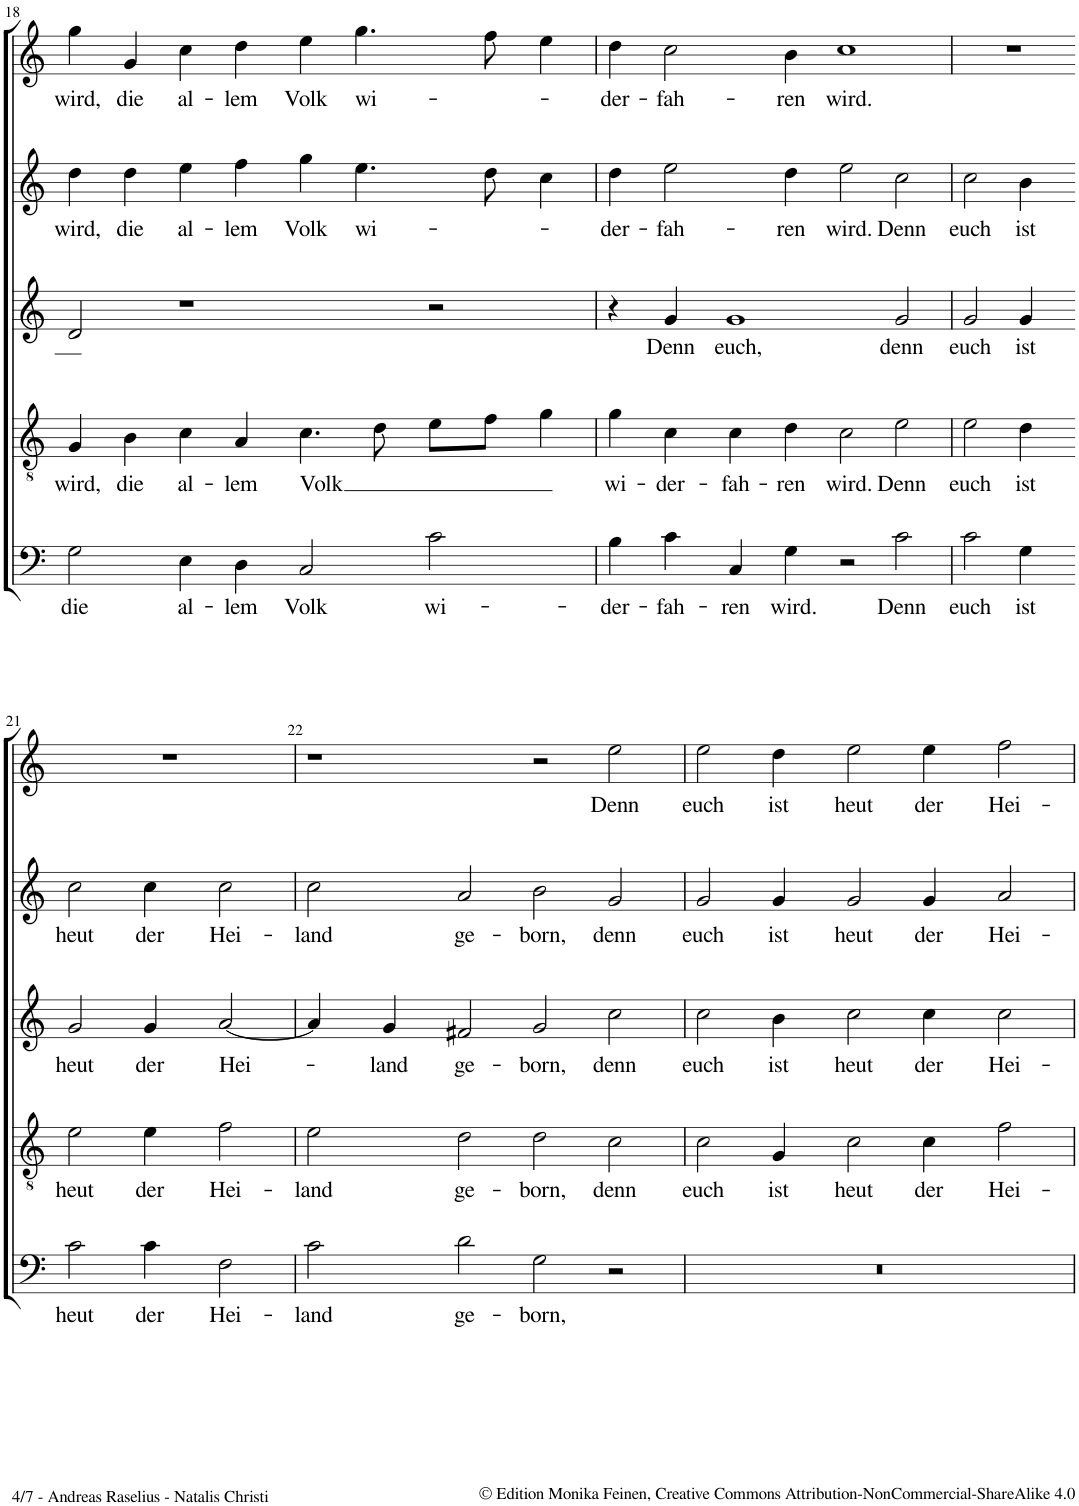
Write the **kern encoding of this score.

**kern	**text	**kern	**text	**kern	**text	**kern	**text	**kern	**text
*part5	*part5	*part4	*part4	*part3	*part3	*part2	*part2	*part1	*part1
*staff5	*staff5	*staff4	*staff4	*staff3	*staff3	*staff2	*staff2	*staff1	*staff1
*I"Bassus	*	*I"Tenor [Hypojonicus]	*	*I"Altus	*	*I"Quintus	*	*I"Cantus	*
!!LO:PB:g=z
*clefF4	*	*clefGv2	*	*clefG2	*	*clefG2	*	*clefG2	*
*k[]	*	*k[]	*	*k[]	*	*k[]	*	*k[]	*
*M4/2	*	*M4/2	*	*M4/2	*	*M4/2	*	*M4/2	*
*met(c)	*	*met(c)	*	*met(c)	*	*met(c)	*	*met(c)	*
=18	=18	=18	=18	=18	=18	=18	=18	=18	=18
!	!LO:LY:b	!	!LO:LY:b	!	!	!	!LO:LY:b	!	!LO:LY:b
2G\	die	4G/	wird,	2d/	.	4dd\	wird,	4gg\	wird,
!	!	!	!LO:LY:b	!	!	!	!LO:LY:b	!	!LO:LY:b
.	.	4B\	die	.	.	4dd\	die	4g/	die
!	!LO:LY:b	!	!LO:LY:b	!	!	!	!LO:LY:b	!	!LO:LY:b
4E\	al-	4c\	al-	1r	.	4ee\	al-	4cc\	al-
!	!LO:LY:b	!	!LO:LY:b	!	!	!	!LO:LY:b	!	!LO:LY:b
4D\	-lem	4A/	-lem	.	.	4ff\	-lem	4dd\	-lem
!	!LO:LY:b	!	!LO:LY:b	!	!	!	!LO:LY:b	!	!LO:LY:b
2C/	Volk	4.c\	Volk	.	.	4gg\	Volk	4ee\	Volk
!	!	!	!	!	!	!	!LO:LY:b	!	!LO:LY:b
.	.	.	.	.	.	4.ee\	wi-	4.gg\	wi-
.	.	8d\	.	.	.	.	.	.	.
!	!LO:LY:b	!	!	!	!	!	!	!	!
2c\	wi-	8e\L	.	2r	.	.	.	.	.
.	.	8f\J	.	.	.	8dd\	.	8ff\	.
.	.	4g\	.	.	.	4cc\	.	4ee\	.
=19	=19	=19	=19	=19	=19	=19	=19	=19	=19
!	!LO:LY:b	!	!LO:LY:b	!	!	!	!LO:LY:b	!	!LO:LY:b
4B\	-der-	4g\	wi-	4r	.	4dd\	-der-	4dd\	-der-
!	!LO:LY:b	!	!LO:LY:b	!	!LO:LY:b	!	!LO:LY:b	!	!LO:LY:b
4c\	-fah-	4c\	-der-	4g/	Denn	2ee\	-fah-	2cc\	-fah-
!	!LO:LY:b	!	!LO:LY:b	!	!LO:LY:b	!	!	!	!
4C/	-ren	4c\	-fah-	1g	euch,	.	.	.	.
!	!LO:LY:b	!	!LO:LY:b	!	!	!	!LO:LY:b	!	!LO:LY:b
4G\	wird.	4d\	-ren	.	.	4dd\	-ren	4b\	-ren
!	!	!	!LO:LY:b	!	!	!	!LO:LY:b	!	!LO:LY:b
2r	.	2c\	wird.	.	.	2ee\	wird.	1cc	wird.
!	!LO:LY:b	!	!LO:LY:b	!	!LO:LY:b	!	!LO:LY:b	!	!
2c\	Denn	2e\	Denn	2g/	denn	2cc\	Denn	.	.
=20	=20	=20	=20	=20	=20	=20	=20	=20	=20
!	!LO:LY:b	!	!LO:LY:b	!	!LO:LY:b	!	!LO:LY:b	!	!
2c\	euch	2e\	euch	2g/	euch	2cc\	euch	0r	.
!	!LO:LY:b	!	!LO:LY:b	!	!LO:LY:b	!	!LO:LY:b	!	!
4G\	ist	4d\	ist	4g/	ist	4b\	ist	.	.
1ryy	.	1ryy	.	1ryy	.	1ryy	.	.	.
4ryy	.	4ryy	.	4ryy	.	4ryy	.	.	.
!!LO:LB:g=z
=21-	=21-	=21-	=21-	=21-	=21-	=21-	=21-	=21-	=21-
!	!LO:LY:b	!	!LO:LY:b	!	!LO:LY:b	!	!LO:LY:b	!	!
2c\	heut	2e\	heut	2g/	heut	2cc\	heut	0r	.
!	!LO:LY:b	!	!LO:LY:b	!	!LO:LY:b	!	!LO:LY:b	!	!
4c\	der	4e\	der	4g/	der	4cc\	der	.	.
!	!LO:LY:b	!	!LO:LY:b	!	!LO:LY:b	!	!LO:LY:b	!	!
2F\	Hei-	2f\	Hei-	[2a/	Hei-	2cc\	Hei-	.	.
2.ryy	.	2.ryy	.	2.ryy	.	2.ryy	.	.	.
=22	=22	=22	=22	=22	=22	=22	=22	=22	=22
!	!LO:LY:b	!	!LO:LY:b	!	!	!	!LO:LY:b	!	!
2c\	-land	2e\	-land	4a/]	.	2cc\	-land	1r	.
!	!	!	!	!	!LO:LY:b	!	!	!	!
.	.	.	.	4g/	-land	.	.	.	.
!	!LO:LY:b	!	!LO:LY:b	!	!LO:LY:b	!	!LO:LY:b	!	!
2d\	ge-	2d\	ge-	2f#X/	ge-	2a/	ge-	.	.
!	!LO:LY:b	!	!LO:LY:b	!	!LO:LY:b	!	!LO:LY:b	!	!
2G\	-born,	2d\	-born,	2g/	-born,	2b\	-born,	2r	.
!	!	!	!LO:LY:b	!	!LO:LY:b	!	!LO:LY:b	!	!LO:LY:b
2r	.	2c\	denn	2cc\	denn	2g/	denn	2ee\	Denn
=23	=23	=23	=23	=23	=23	=23	=23	=23	=23
!	!	!	!LO:LY:b	!	!LO:LY:b	!	!LO:LY:b	!	!LO:LY:b
0r	.	2c\	euch	2cc\	euch	2g/	euch	2ee\	euch
!	!	!	!LO:LY:b	!	!LO:LY:b	!	!LO:LY:b	!	!LO:LY:b
.	.	4G/	ist	4b\	ist	4g/	ist	4dd\	ist
!	!	!	!LO:LY:b	!	!LO:LY:b	!	!LO:LY:b	!	!LO:LY:b
.	.	2c\	heut	2cc\	heut	2g/	heut	2ee\	heut
!	!	!	!LO:LY:b	!	!LO:LY:b	!	!LO:LY:b	!	!LO:LY:b
.	.	4c\	der	4cc\	der	4g/	der	4ee\	der
!	!	!	!LO:LY:b	!	!LO:LY:b	!	!LO:LY:b	!	!LO:LY:b
.	.	2f\	Hei-	2cc\	Hei-	2a/	Hei-	2ff\	Hei-
=	=	=	=	=	=	=	=	=	=
*-	*-	*-	*-	*-	*-	*-	*-	*-	*-
